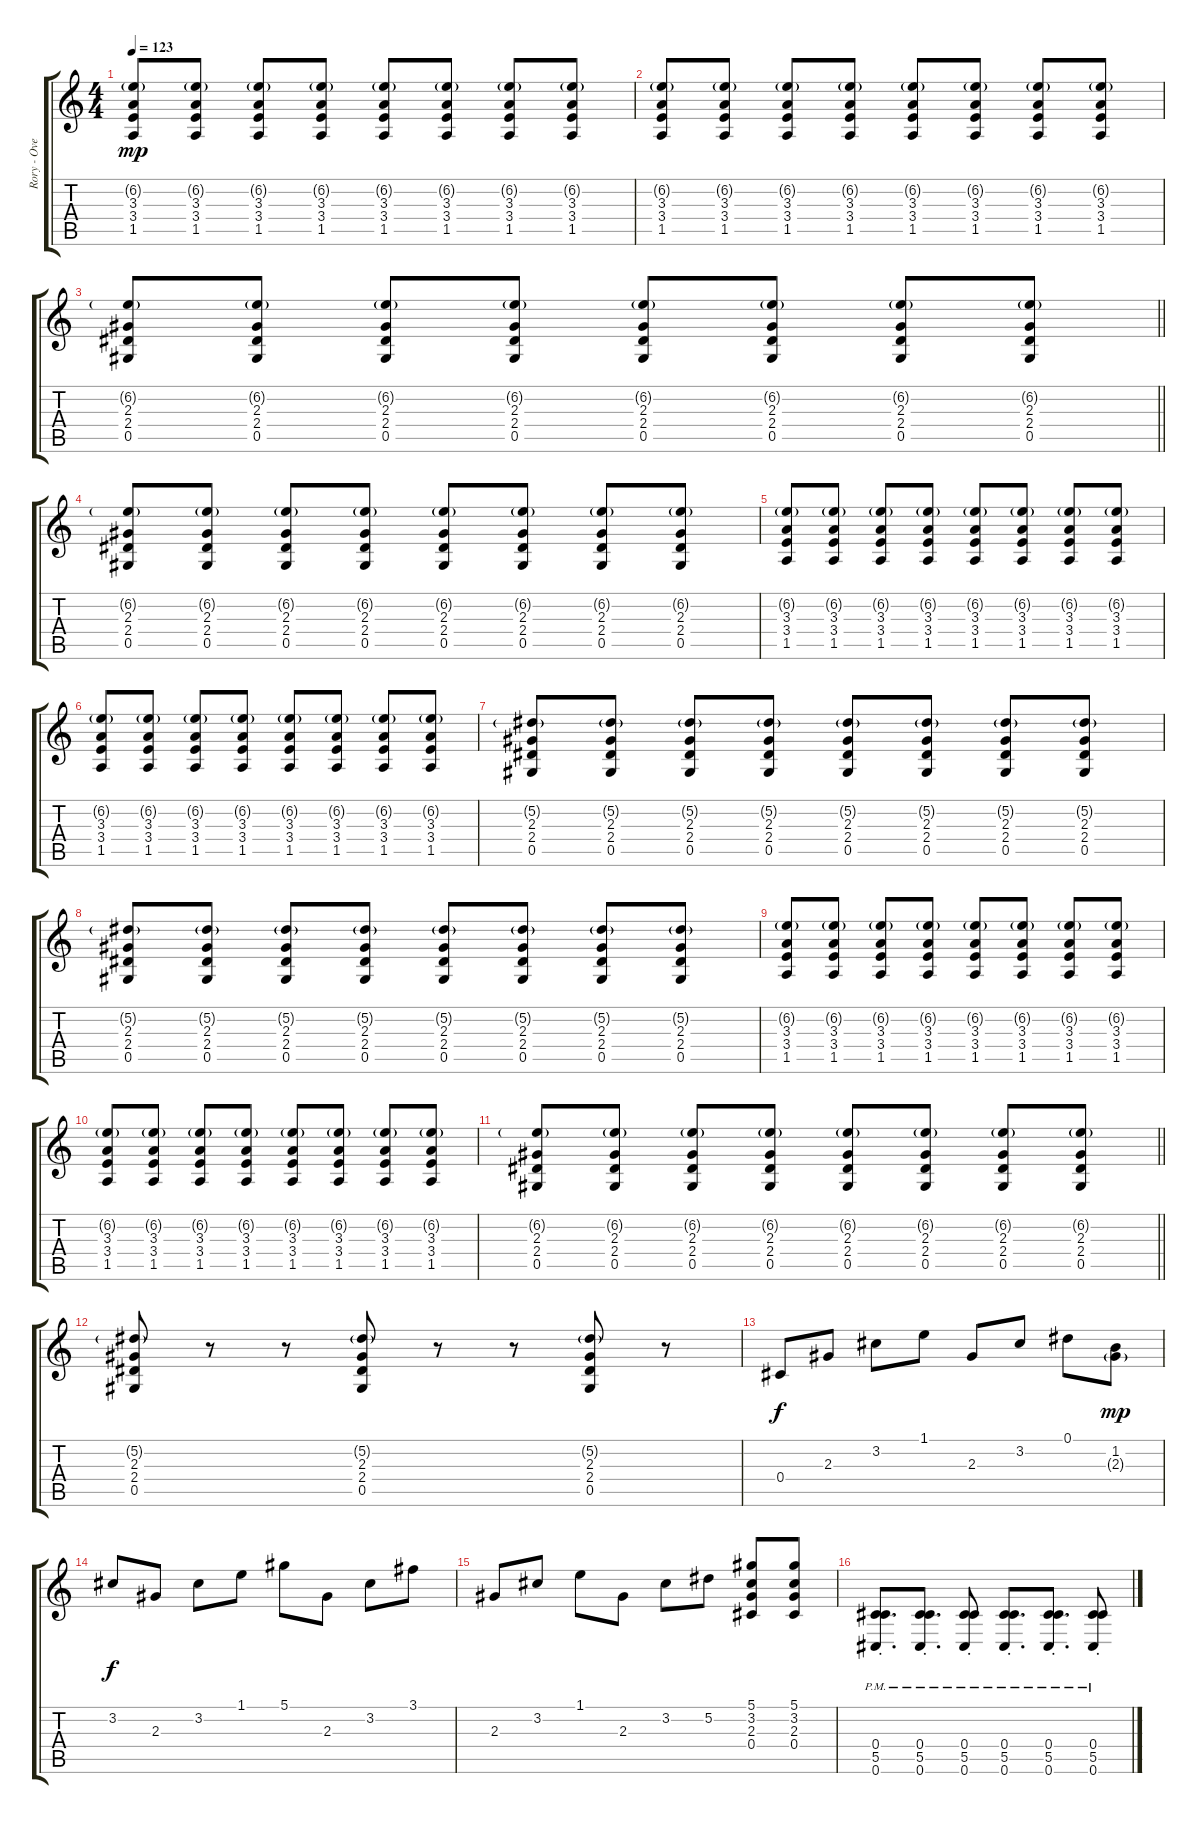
\track ("Rory - Overdrive/Clean Guitar" "Rory - Ove") {instrument overdrivenguitar}
\staff {score tabs}
\tuning (Eb4 Bb3 Gb3 Db3 Ab2 Db2) {hide}
\ts (4 4)
\tempo 123
\clef g2
\ks c
(6.2{g} 3.3 3.4 1.5).8{dy mp} (6.2{g} 3.3 3.4 1.5).8 (6.2{g} 3.3 3.4 1.5).8 (6.2{g} 3.3 3.4 1.5).8 (6.2{g} 3.3 3.4 1.5).8 (6.2{g} 3.3 3.4 1.5).8 (6.2{g} 3.3 3.4 1.5).8 (6.2{g} 3.3 3.4 1.5).8 |
(6.2{g} 3.3 3.4 1.5).8 (6.2{g} 3.3 3.4 1.5).8 (6.2{g} 3.3 3.4 1.5).8 (6.2{g} 3.3 3.4 1.5).8 (6.2{g} 3.3 3.4 1.5).8 (6.2{g} 3.3 3.4 1.5).8 (6.2{g} 3.3 3.4 1.5).8 (6.2{g} 3.3 3.4 1.5).8 |
\barLineRight lightlight
(6.2{g} 2.3 2.4 0.5).8 (6.2{g} 2.3 2.4 0.5).8 (6.2{g} 2.3 2.4 0.5).8 (6.2{g} 2.3 2.4 0.5).8 (6.2{g} 2.3 2.4 0.5).8 (6.2{g} 2.3 2.4 0.5).8 (6.2{g} 2.3 2.4 0.5).8 (6.2{g} 2.3 2.4 0.5).8 |
(6.2{g} 2.3 2.4 0.5).8 (6.2{g} 2.3 2.4 0.5).8 (6.2{g} 2.3 2.4 0.5).8 (6.2{g} 2.3 2.4 0.5).8 (6.2{g} 2.3 2.4 0.5).8 (6.2{g} 2.3 2.4 0.5).8 (6.2{g} 2.3 2.4 0.5).8 (6.2{g} 2.3 2.4 0.5).8 |
(6.2{g} 3.3 3.4 1.5).8 (6.2{g} 3.3 3.4 1.5).8 (6.2{g} 3.3 3.4 1.5).8 (6.2{g} 3.3 3.4 1.5).8 (6.2{g} 3.3 3.4 1.5).8 (6.2{g} 3.3 3.4 1.5).8 (6.2{g} 3.3 3.4 1.5).8 (6.2{g} 3.3 3.4 1.5).8 |
(6.2{g} 3.3 3.4 1.5).8 (6.2{g} 3.3 3.4 1.5).8 (6.2{g} 3.3 3.4 1.5).8 (6.2{g} 3.3 3.4 1.5).8 (6.2{g} 3.3 3.4 1.5).8 (6.2{g} 3.3 3.4 1.5).8 (6.2{g} 3.3 3.4 1.5).8 (6.2{g} 3.3 3.4 1.5).8 |
(5.2{g} 2.3 2.4 0.5).8 (5.2{g} 2.3 2.4 0.5).8 (5.2{g} 2.3 2.4 0.5).8 (5.2{g} 2.3 2.4 0.5).8 (5.2{g} 2.3 2.4 0.5).8 (5.2{g} 2.3 2.4 0.5).8 (5.2{g} 2.3 2.4 0.5).8 (5.2{g} 2.3 2.4 0.5).8 |
(5.2{g} 2.3 2.4 0.5).8 (5.2{g} 2.3 2.4 0.5).8 (5.2{g} 2.3 2.4 0.5).8 (5.2{g} 2.3 2.4 0.5).8 (5.2{g} 2.3 2.4 0.5).8 (5.2{g} 2.3 2.4 0.5).8 (5.2{g} 2.3 2.4 0.5).8 (5.2{g} 2.3 2.4 0.5).8 |
(6.2{g} 3.3 3.4 1.5).8 (6.2{g} 3.3 3.4 1.5).8 (6.2{g} 3.3 3.4 1.5).8 (6.2{g} 3.3 3.4 1.5).8 (6.2{g} 3.3 3.4 1.5).8 (6.2{g} 3.3 3.4 1.5).8 (6.2{g} 3.3 3.4 1.5).8 (6.2{g} 3.3 3.4 1.5).8 |
(6.2{g} 3.3 3.4 1.5).8 (6.2{g} 3.3 3.4 1.5).8 (6.2{g} 3.3 3.4 1.5).8 (6.2{g} 3.3 3.4 1.5).8 (6.2{g} 3.3 3.4 1.5).8 (6.2{g} 3.3 3.4 1.5).8 (6.2{g} 3.3 3.4 1.5).8 (6.2{g} 3.3 3.4 1.5).8 |
\barLineRight lightlight
(6.2{g} 2.3 2.4 0.5).8 (6.2{g} 2.3 2.4 0.5).8 (6.2{g} 2.3 2.4 0.5).8 (6.2{g} 2.3 2.4 0.5).8 (6.2{g} 2.3 2.4 0.5).8 (6.2{g} 2.3 2.4 0.5).8 (6.2{g} 2.3 2.4 0.5).8 (6.2{g} 2.3 2.4 0.5).8 |
(5.2{g} 2.3 2.4 0.5).8 r.8 r.8 (5.2{g} 2.3 2.4 0.5).8 r.8 r.8 (5.2{g} 2.3 2.4 0.5).8 r.8 |
0.4.8{dy f} 2.3.8 3.2.8 1.1.8 2.3.8 3.2.8 0.1.8 (1.2 2.3{g}).8{dy mp} |
3.2.8{dy f} 2.3.8 3.2.8 1.1.8 5.1.8 2.3.8 3.2.8 3.1.8 |
2.3.8 3.2.8 1.1.8 2.3.8 3.2.8 5.2.8 (5.1 3.2 2.3 0.4).8 (5.1 3.2 2.3 0.4).8 |
(0.4{pm st} 5.5{pm st} 0.6{pm st}).8{d} (0.4{pm st} 5.5{pm st} 0.6{pm st}).8{d} (0.4{pm st} 5.5{pm st} 0.6{pm st}).8 (0.4{pm st} 5.5{pm st} 0.6{pm st}).8{d} (0.4{pm st} 5.5{pm st} 0.6{pm st}).8{d} (0.4{pm st} 5.5{pm st} 0.6{pm st}).8
